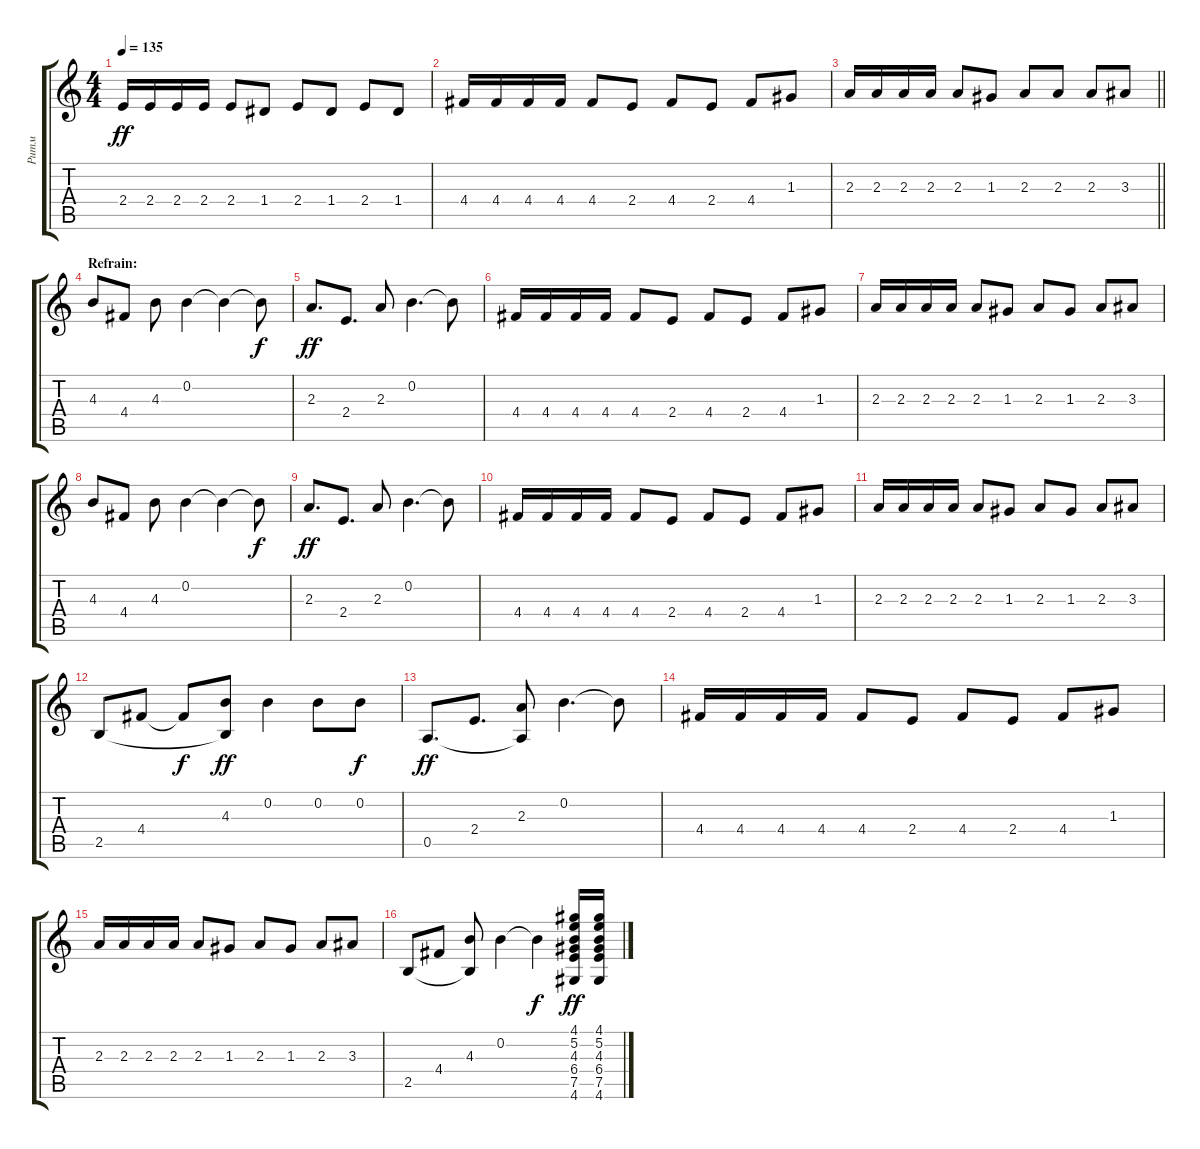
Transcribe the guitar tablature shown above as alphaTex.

\track ("Ритм" "Ритм") {instrument acousticguitarsteel}
\staff {score tabs}
\tuning (E4 B3 G3 D3 A2 E2) {hide}
\ts (4 4)
\tempo 135
\clef g2
\ks c
2.4.16{dy ff} 2.4.16 2.4.16 2.4.16 2.4.8 1.4.8 2.4.8 1.4.8 2.4.8 1.4.8 |
4.4.16 4.4.16 4.4.16 4.4.16 4.4.8 2.4.8 4.4.8 2.4.8 4.4.8 1.3.8 |
\barLineRight lightlight
2.3.16 2.3.16 2.3.16 2.3.16 2.3.8 1.3.8 2.3.8 2.3.8 2.3.8 3.3.8 |
\section ("" "Refrain:")
4.3.8 4.4.8 4.3.8 0.2.4 0.2{t}.4 0.2{t}.8{dy f} |
2.3.8{d dy ff} 2.4.8{d} 2.3.8 0.2.4{d} 0.2{t}.8 |
4.4.16 4.4.16 4.4.16 4.4.16 4.4.8 2.4.8 4.4.8 2.4.8 4.4.8 1.3.8 |
2.3.16 2.3.16 2.3.16 2.3.16 2.3.8 1.3.8 2.3.8 1.3.8 2.3.8 3.3.8 |
4.3.8 4.4.8 4.3.8 0.2.4 0.2{t}.4 0.2{t}.8{dy f} |
2.3.8{d dy ff} 2.4.8{d} 2.3.8 0.2.4{d} 0.2{t}.8 |
4.4.16 4.4.16 4.4.16 4.4.16 4.4.8 2.4.8 4.4.8 2.4.8 4.4.8 1.3.8 |
2.3.16 2.3.16 2.3.16 2.3.16 2.3.8 1.3.8 2.3.8 1.3.8 2.3.8 3.3.8 |
2.5.8 4.4.8 4.4{t}.8{dy f} (4.3 2.5{t}).8{dy ff} 0.2.4 0.2.8 0.2.8{dy f} |
0.5.8{d dy ff} 2.4.8{d} (2.3 0.5{t}).8 0.2.4{d} 0.2{t}.8 |
4.4.16 4.4.16 4.4.16 4.4.16 4.4.8 2.4.8 4.4.8 2.4.8 4.4.8 1.3.8 |
2.3.16 2.3.16 2.3.16 2.3.16 2.3.8 1.3.8 2.3.8 1.3.8 2.3.8 3.3.8 |
2.5.8 4.4.8 (4.3 2.5{t}).8 0.2.4 0.2{t}.4{dy f} (4.1 5.2 4.3 6.4 7.5 4.6).16{dy ff} (4.1 5.2 4.3 6.4 7.5 4.6).16
